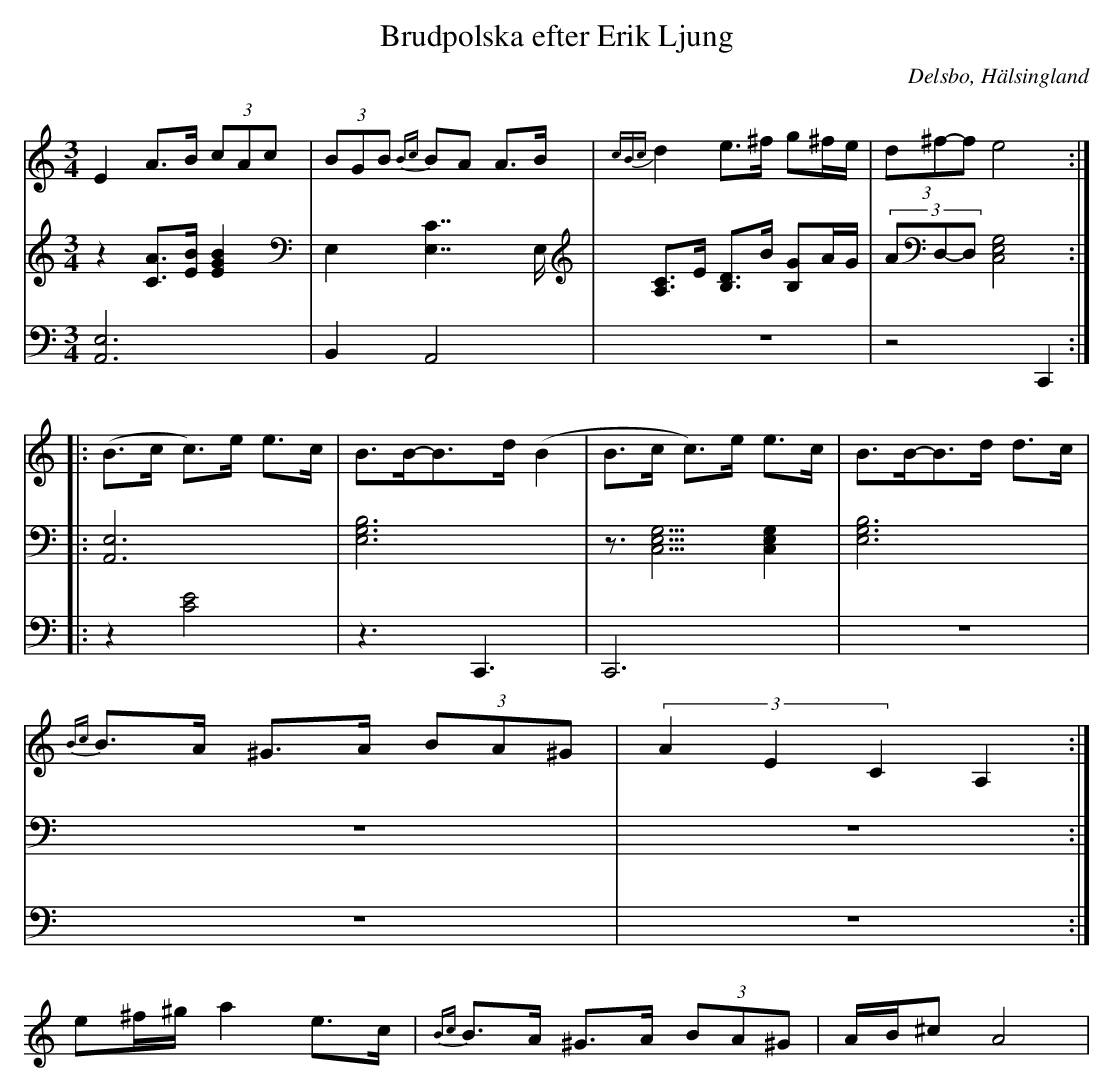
X:1
T: Brudpolska efter Erik Ljung
Q: 105
O: Delsbo, Hälsingland
M: 3/4
L: 1/8
K: Am
V:1
V:2
V:3 Merge
V:1
E2 A>B (3cAc| (3BGB {Bc}BA A>B|{cBc}d2 e>^f g^f/e/|(3d^f-f e4 :|
|:(B>c c)>e e>c|B>B-B>d (B2|B>c c)>e e>c|B>B-B>d d>c|
{Bc}B>A ^G>A (3BA^G|(3A2E2C2 A,2:|
e^f/^g/ a2 e>c|{Bc}B>A ^G>A (3BA^G|A/B/^c A4|
V:2
z2 [AC]>[BE] [B2E2G2]|E,2 [C7/2E,7/2]E,/|[A,C]>E [B,D]>B [B,G]A/G/|(3AD,-D, [E,4G,4C,4]:|
|:[A,,6E,6]|[E,6G,6B,6]|z3/2[E,5/2G,5/2C,5/2] [E,2G,2C,2]|[E,6G,6B,6]|
z6|z6:|
V:3
[A,,6E,6]|B,,2 A,,4|z6|z4 C,,2:|
|:z2 [C4E4]|z3C,,3|C,,6|z6|
z6|z6:|
